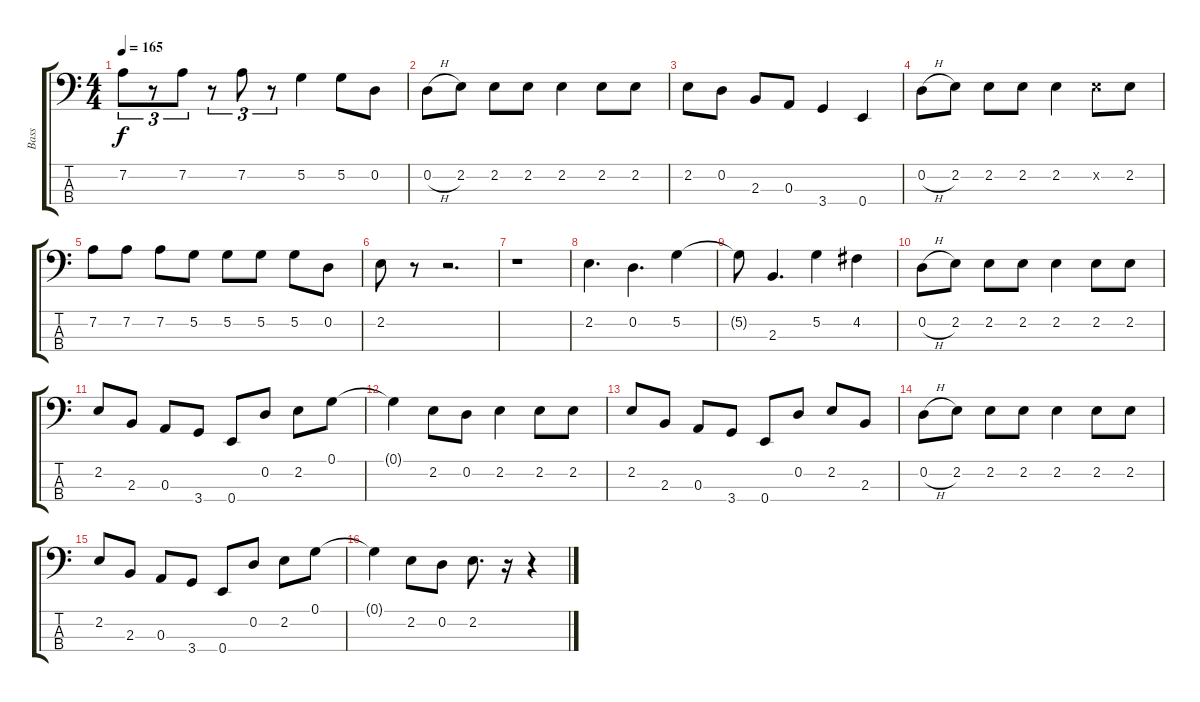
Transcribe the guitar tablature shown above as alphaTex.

\track ("Bass" "Bass") {instrument electricbassfinger}
\staff {score tabs}
\tuning (G2 D2 A1 E1) {hide}
\ts (4 4)
\tempo 165
\clef f4
\ks c
7.2.8{tu (3 2) dy f} r.8{tu (3 2)} 7.2.8{tu (3 2)} r.8{tu (3 2)} 7.2.8{tu (3 2)} r.8{tu (3 2)} 5.2.4 5.2.8 0.2.8 |
0.2{h}.8 2.2.8 2.2.8 2.2.8 2.2.4 2.2.8 2.2.8 |
2.2.8 0.2.8 2.3.8 0.3.8 3.4.4 0.4.4 |
0.2{h}.8 2.2.8 2.2.8 2.2.8 2.2.4 2.2{x}.8 2.2.8 |
7.2.8 7.2.8 7.2.8 5.2.8 5.2.8 5.2.8 5.2.8 0.2.8 |
2.2.8 r.8 r.2{d} |
r.1 |
2.2.4{d} 0.2.4{d} 5.2.4 |
5.2{t}.8 2.3.4{d} 5.2.4 4.2.4 |
0.2{h}.8 2.2.8 2.2.8 2.2.8 2.2.4 2.2.8 2.2.8 |
2.2.8 2.3.8 0.3.8 3.4.8 0.4.8 0.2.8 2.2.8 0.1.8 |
0.1{t}.4 2.2.8 0.2.8 2.2.4 2.2.8 2.2.8 |
2.2.8 2.3.8 0.3.8 3.4.8 0.4.8 0.2.8 2.2.8 2.3.8 |
0.2{h}.8 2.2.8 2.2.8 2.2.8 2.2.4 2.2.8 2.2.8 |
2.2.8 2.3.8 0.3.8 3.4.8 0.4.8 0.2.8 2.2.8 0.1.8 |
0.1{t}.4 2.2.8 0.2.8 2.2.8{d} r.16 r.4
